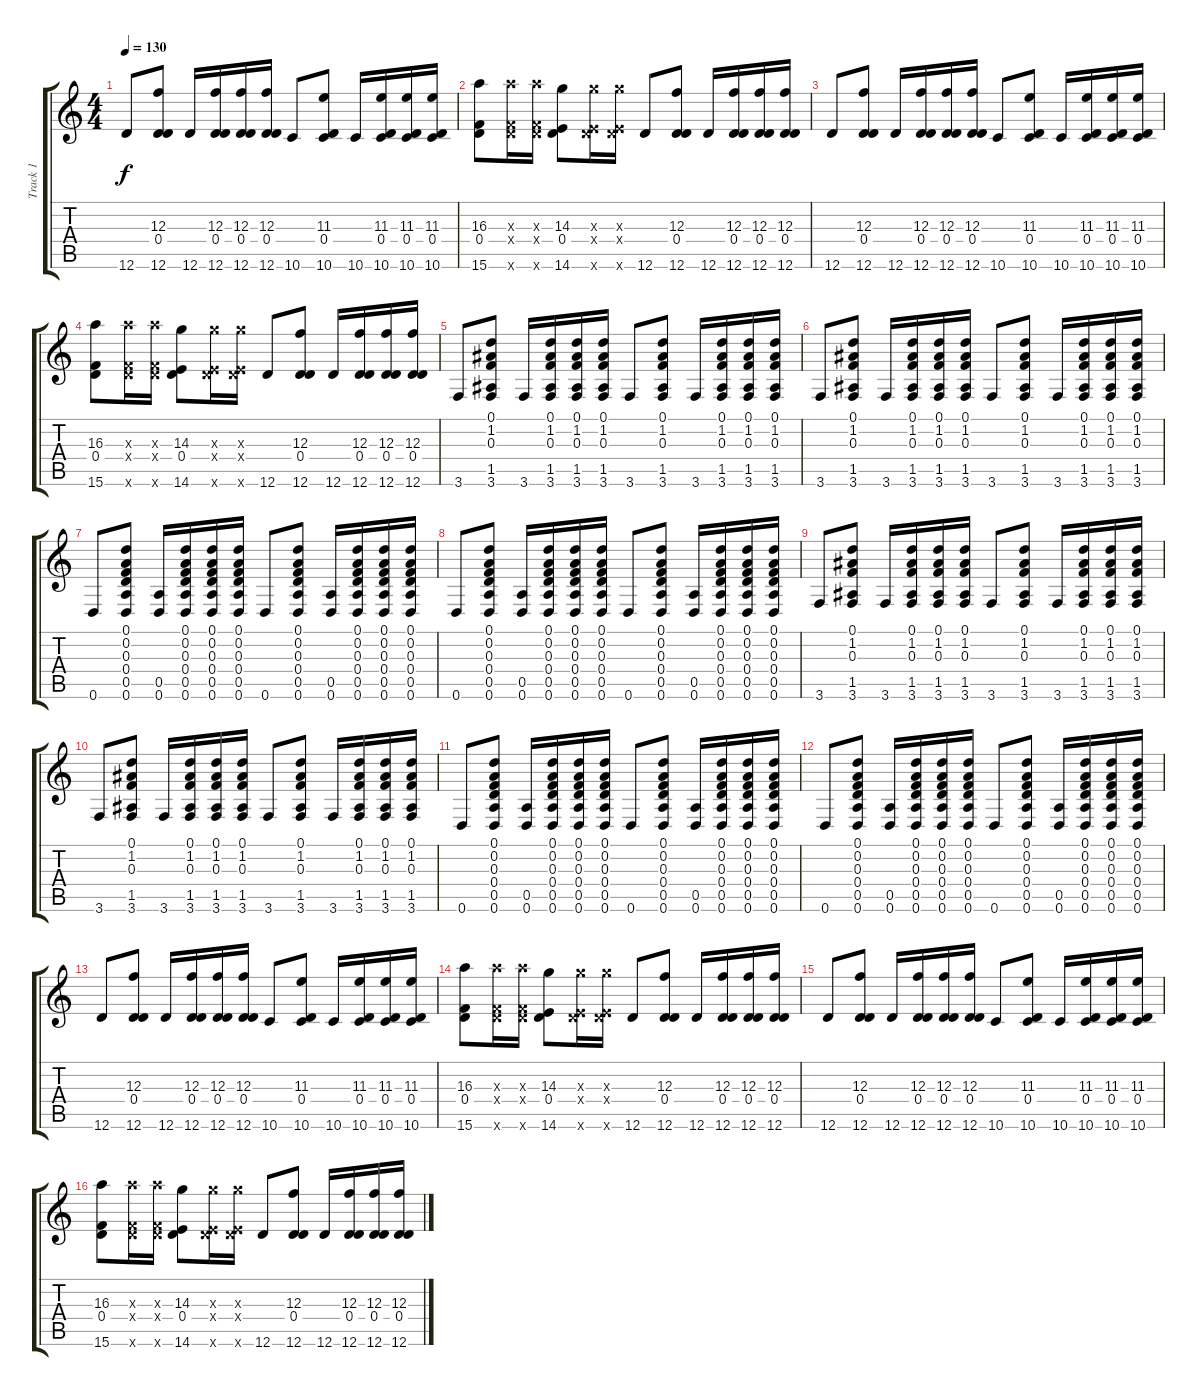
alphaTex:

\track ("Track 1" "Track 1") {instrument acousticguitarsteel}
\staff {score tabs}
\tuning (D4 A3 F3 D3 A2 D2) {hide}
\ts (4 4)
\tempo 130
\clef g2
\ks c
12.6.8{dy f} (12.3 0.4 12.6).8 12.6.16 (12.3 0.4 12.6).16 (12.3 0.4 12.6).16 (12.3 0.4 12.6).16 10.6.8 (11.3 0.4 10.6).8 10.6.16 (11.3 0.4 10.6).16 (11.3 0.4 10.6).16 (11.3 0.4 10.6).16 |
(16.3 0.4 15.6).8 (16.3{x} 0.4{x} 15.6{x}).16 (16.3{x} 0.4{x} 15.6{x}).16 (14.3 0.4 14.6).8 (14.3{x} 0.4{x} 14.6{x}).16 (14.3{x} 0.4{x} 14.6{x}).16 12.6.8 (12.3 0.4 12.6).8 12.6.16 (12.3 0.4 12.6).16 (12.3 0.4 12.6).16 (12.3 0.4 12.6).16 |
12.6.8 (12.3 0.4 12.6).8 12.6.16 (12.3 0.4 12.6).16 (12.3 0.4 12.6).16 (12.3 0.4 12.6).16 10.6.8 (11.3 0.4 10.6).8 10.6.16 (11.3 0.4 10.6).16 (11.3 0.4 10.6).16 (11.3 0.4 10.6).16 |
(16.3 0.4 15.6).8 (16.3{x} 0.4{x} 15.6{x}).16 (16.3{x} 0.4{x} 15.6{x}).16 (14.3 0.4 14.6).8 (14.3{x} 0.4{x} 14.6{x}).16 (14.3{x} 0.4{x} 14.6{x}).16 12.6.8 (12.3 0.4 12.6).8 12.6.16 (12.3 0.4 12.6).16 (12.3 0.4 12.6).16 (12.3 0.4 12.6).16 |
3.6.8 (0.1 1.2 0.3 1.5 3.6).8 3.6.16 (0.1 1.2 0.3 1.5 3.6).16 (0.1 1.2 0.3 1.5 3.6).16 (0.1 1.2 0.3 1.5 3.6).16 3.6.8 (0.1 1.2 0.3 1.5 3.6).8 3.6.16 (0.1 1.2 0.3 1.5 3.6).16 (0.1 1.2 0.3 1.5 3.6).16 (0.1 1.2 0.3 1.5 3.6).16 |
3.6.8 (0.1 1.2 0.3 1.5 3.6).8 3.6.16 (0.1 1.2 0.3 1.5 3.6).16 (0.1 1.2 0.3 1.5 3.6).16 (0.1 1.2 0.3 1.5 3.6).16 3.6.8 (0.1 1.2 0.3 1.5 3.6).8 3.6.16 (0.1 1.2 0.3 1.5 3.6).16 (0.1 1.2 0.3 1.5 3.6).16 (0.1 1.2 0.3 1.5 3.6).16 |
0.6.8 (0.1 0.2 0.3 0.4 0.5 0.6).8 (0.5 0.6).16 (0.1 0.2 0.3 0.4 0.5 0.6).16 (0.1 0.2 0.3 0.4 0.5 0.6).16 (0.1 0.2 0.3 0.4 0.5 0.6).16 0.6.8 (0.1 0.2 0.3 0.4 0.5 0.6).8 (0.5 0.6).16 (0.1 0.2 0.3 0.4 0.5 0.6).16 (0.1 0.2 0.3 0.4 0.5 0.6).16 (0.1 0.2 0.3 0.4 0.5 0.6).16 |
0.6.8 (0.1 0.2 0.3 0.4 0.5 0.6).8 (0.5 0.6).16 (0.1 0.2 0.3 0.4 0.5 0.6).16 (0.1 0.2 0.3 0.4 0.5 0.6).16 (0.1 0.2 0.3 0.4 0.5 0.6).16 0.6.8 (0.1 0.2 0.3 0.4 0.5 0.6).8 (0.5 0.6).16 (0.1 0.2 0.3 0.4 0.5 0.6).16 (0.1 0.2 0.3 0.4 0.5 0.6).16 (0.1 0.2 0.3 0.4 0.5 0.6).16 |
3.6.8 (0.1 1.2 0.3 1.5 3.6).8 3.6.16 (0.1 1.2 0.3 1.5 3.6).16 (0.1 1.2 0.3 1.5 3.6).16 (0.1 1.2 0.3 1.5 3.6).16 3.6.8 (0.1 1.2 0.3 1.5 3.6).8 3.6.16 (0.1 1.2 0.3 1.5 3.6).16 (0.1 1.2 0.3 1.5 3.6).16 (0.1 1.2 0.3 1.5 3.6).16 |
3.6.8 (0.1 1.2 0.3 1.5 3.6).8 3.6.16 (0.1 1.2 0.3 1.5 3.6).16 (0.1 1.2 0.3 1.5 3.6).16 (0.1 1.2 0.3 1.5 3.6).16 3.6.8 (0.1 1.2 0.3 1.5 3.6).8 3.6.16 (0.1 1.2 0.3 1.5 3.6).16 (0.1 1.2 0.3 1.5 3.6).16 (0.1 1.2 0.3 1.5 3.6).16 |
0.6.8 (0.1 0.2 0.3 0.4 0.5 0.6).8 (0.5 0.6).16 (0.1 0.2 0.3 0.4 0.5 0.6).16 (0.1 0.2 0.3 0.4 0.5 0.6).16 (0.1 0.2 0.3 0.4 0.5 0.6).16 0.6.8 (0.1 0.2 0.3 0.4 0.5 0.6).8 (0.5 0.6).16 (0.1 0.2 0.3 0.4 0.5 0.6).16 (0.1 0.2 0.3 0.4 0.5 0.6).16 (0.1 0.2 0.3 0.4 0.5 0.6).16 |
0.6.8 (0.1 0.2 0.3 0.4 0.5 0.6).8 (0.5 0.6).16 (0.1 0.2 0.3 0.4 0.5 0.6).16 (0.1 0.2 0.3 0.4 0.5 0.6).16 (0.1 0.2 0.3 0.4 0.5 0.6).16 0.6.8 (0.1 0.2 0.3 0.4 0.5 0.6).8 (0.5 0.6).16 (0.1 0.2 0.3 0.4 0.5 0.6).16 (0.1 0.2 0.3 0.4 0.5 0.6).16 (0.1 0.2 0.3 0.4 0.5 0.6).16 |
12.6.8 (12.3 0.4 12.6).8 12.6.16 (12.3 0.4 12.6).16 (12.3 0.4 12.6).16 (12.3 0.4 12.6).16 10.6.8 (11.3 0.4 10.6).8 10.6.16 (11.3 0.4 10.6).16 (11.3 0.4 10.6).16 (11.3 0.4 10.6).16 |
(16.3 0.4 15.6).8 (16.3{x} 0.4{x} 15.6{x}).16 (16.3{x} 0.4{x} 15.6{x}).16 (14.3 0.4 14.6).8 (14.3{x} 0.4{x} 14.6{x}).16 (14.3{x} 0.4{x} 14.6{x}).16 12.6.8 (12.3 0.4 12.6).8 12.6.16 (12.3 0.4 12.6).16 (12.3 0.4 12.6).16 (12.3 0.4 12.6).16 |
12.6.8 (12.3 0.4 12.6).8 12.6.16 (12.3 0.4 12.6).16 (12.3 0.4 12.6).16 (12.3 0.4 12.6).16 10.6.8 (11.3 0.4 10.6).8 10.6.16 (11.3 0.4 10.6).16 (11.3 0.4 10.6).16 (11.3 0.4 10.6).16 |
(16.3 0.4 15.6).8 (16.3{x} 0.4{x} 15.6{x}).16 (16.3{x} 0.4{x} 15.6{x}).16 (14.3 0.4 14.6).8 (14.3{x} 0.4{x} 14.6{x}).16 (14.3{x} 0.4{x} 14.6{x}).16 12.6.8 (12.3 0.4 12.6).8 12.6.16 (12.3 0.4 12.6).16 (12.3 0.4 12.6).16 (12.3 0.4 12.6).16
